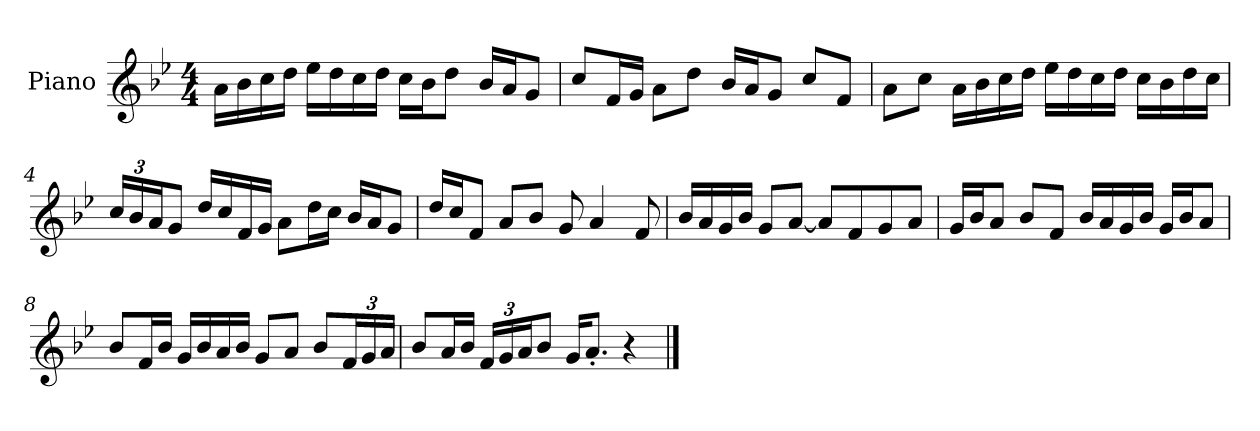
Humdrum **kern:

**kern
*part1
*staff1
*I"Piano
*I'P-no
*clefG2
*k[b-e-]
*M4/4
*MM90
=1
16a\LL
16b-\
16cc\
16dd\JJ
16ee-\LL
16dd\
16cc\
16dd\JJ
16cc\LL
16b-\J
8dd\J
16b-/LL
16a/J
8g/J
=2
8cc/L
16f/L
16g/JJ
8a\L
8dd\J
16b-/LL
16a/J
8g/J
8cc/L
8f/J
=3
8a\L
8cc\J
16a\LL
16b-\
16cc\
16dd\JJ
16ee-\LL
16dd\
16cc\
16dd\JJ
16cc\LL
16b-\
16dd\
16cc\JJ
!!LO:LB:g=z
=4
*Xbrackettup
24cc/LL
24b-/
24a/J
8g/J
16dd/LL
16cc/
16f/
16g/JJ
8a\L
16dd\L
16cc\JJ
16b-/LL
16a/J
8g/J
=5
16dd/LL
16cc/J
8f/J
8a/L
8b-/J
8g/
4a/
8f/
=6
16b-/LL
16a/
16g/
16b-/JJ
8g/L
[8a/J
8a/L]
8f/
8g/
8a/J
=7
16g/LL
16b-/J
8a/J
8b-/L
8f/J
16b-/LL
16a/
16g/
16b-/JJ
16g/LL
16b-/J
8a/J
!!LO:LB:g=z
=8
8b-/L
16f/L
16b-/JJ
16g/LL
16b-/
16a/
16b-/JJ
8g/L
8a/J
8b-/L
24f/L
24g/
24a/JJ
=9
8b-/L
16a/L
16b-/JJ
24f/LL
24g/
24a/J
8b-/J
16g/KL
8.a'/J
4r
==
*-
